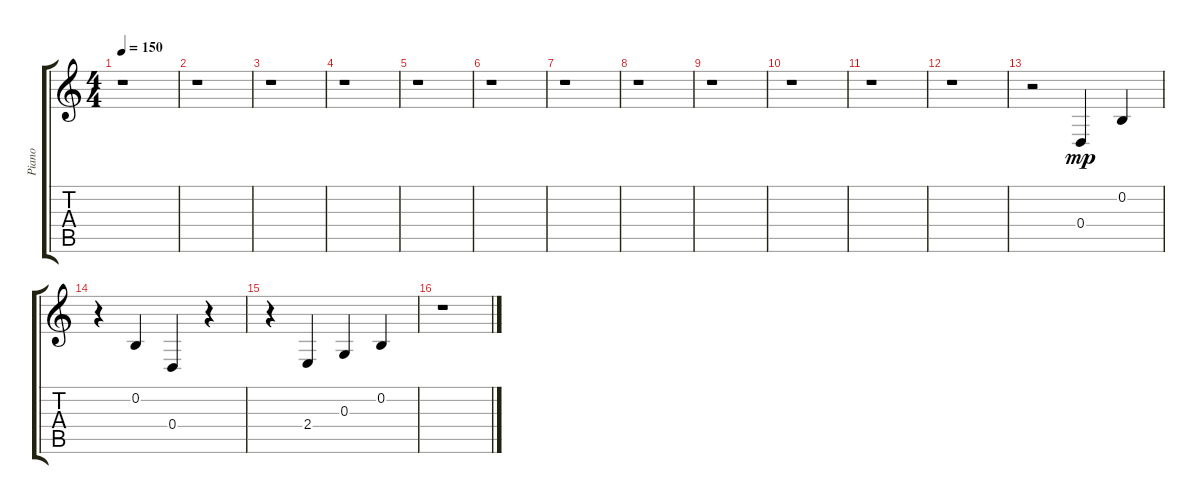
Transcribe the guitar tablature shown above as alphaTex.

\track ("Piano" "Piano") {instrument acousticgrandpiano}
\staff {score tabs}
\tuning (E4 B3 G3 D3 A2 E2) {hide}
\ts (4 4)
\tempo 150
\clef g2
\ks c
r.1{dy mp} |
r.1 |
r.1 |
r.1 |
r.1 |
r.1 |
r.1 |
r.1 |
r.1 |
r.1 |
r.1 |
r.1 |
r.2 0.4.4 0.2.4 |
r.4 0.2.4 0.4.4 r.4 |
r.4 2.4.4 0.3.4 0.2.4 |
r.1
